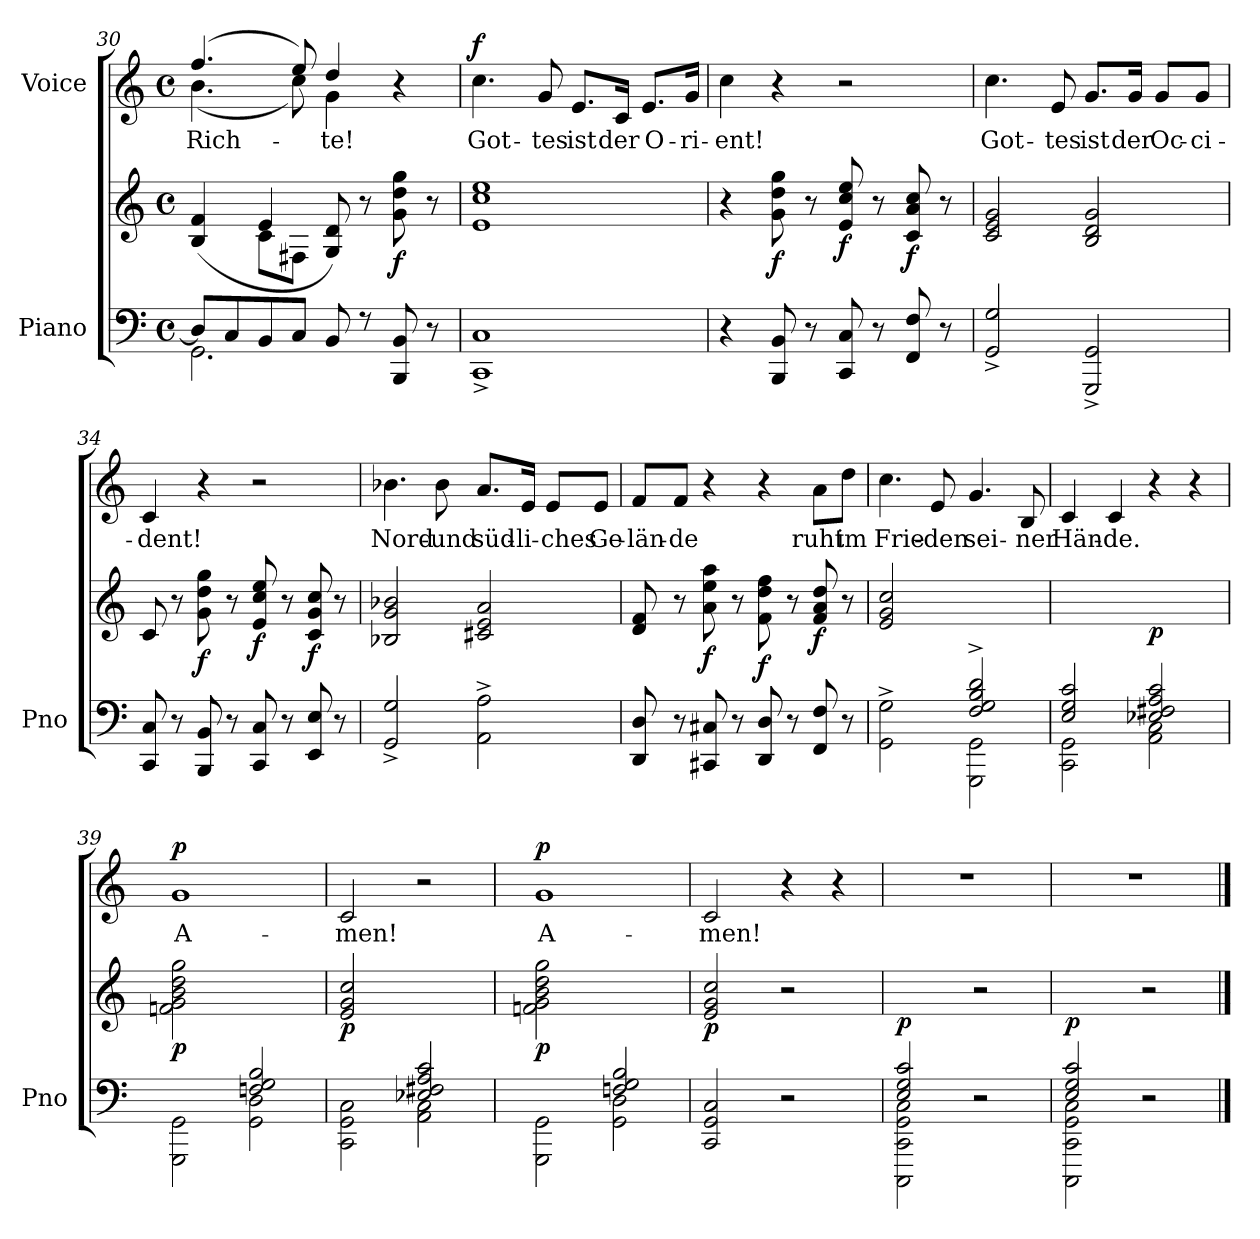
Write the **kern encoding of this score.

**kern	**kern	**dynam	**kern	**text	**dynam
*part2	*part2	*part2	*part1	*part1	*part1
*staff3	*staff2	*staff2/3	*staff1	*staff1	*staff1
*I"Piano	*	*	*I"Voice	*	*
*I'Pno	*	*	*	*	*
*clefF4	*clefG2	*	*clefG2	*	*
*k[]	*k[]	*	*k[]	*	*
*M4/4	*M4/4	*	*M4/4	*	*
*met(c)	*met(c)	*	*met(c)	*	*
=30	=30	=30	=30	=30	=30
*^	*^	*	*^	*	*
8D/L]	2.GG\	(4B/ 4f/	4ryy	.	(4.ff/	(4.b\	Rich-	.
8C/	.	.	.	.	.	.	.	.
8BB/	.	4e/	8c\L	.	.	.	.	.
8C/J	.	.	8F#X\J	.	8ee/)	8cc\)	.	.
8BB/	.	8G/ 8d/)	2ryy	.	4dd/	4g\	-te!	.
8r	.	8r	.	.	.	.	.	.
!	!	!	!	!LO:DY:b	!	!	!	!
8BBB/ 8BB/	4ryy	8g\ 8dd\ 8gg\	.	f	4r	4ryy	.	.
8r	.	8r	.	.	.	.	.	.
*v	*v	*	*	*	*v	*v	*	*
*	*v	*v	*	*	*	*
=31	=31	=31	=31	=31	=31
!	!	!	!	!	!LO:DY:a
1CC^> 1C^>	1e 1cc 1ee	.	4.cc\	Got-	f
.	.	.	8g/	-tes	.
.	.	.	8.e/L	ist	.
.	.	.	16c/Jk	der	.
.	.	.	8.e/L	O-	.
.	.	.	16g/Jk	-ri-	.
=32	=32	=32	=32	=32	=32
4r	4r	.	4cc\	-ent!	.
!	!	!LO:DY:b	!	!	!
8BBB/ 8BB/	8g\ 8dd\ 8gg\	f	4r	.	.
8r	8r	.	.	.	.
!	!	!LO:DY:b	!	!	!
8CC/ 8C/	8e/ 8cc/ 8ee/	f	2r	.	.
8r	8r	.	.	.	.
!	!	!LO:DY:b	!	!	!
8FF/ 8F/	8c/ 8a/ 8cc/	f	.	.	.
8r	8r	.	.	.	.
=33	=33	=33	=33	=33	=33
2GG/^> 2G/^>	2c/ 2e/ 2g/	.	4.cc\	Got-	.
.	.	.	8e/	-tes	.
2GGG/^> 2GG/^>	2B/ 2d/ 2g/	.	8.g/L	ist	.
.	.	.	16g/Jk	der	.
.	.	.	8g/L	Oc-	.
.	.	.	8g/J	-ci-	.
=34	=34	=34	=34	=34	=34
8CC/ 8C/	8c/	.	4c/	-dent!	.
8r	8r	.	.	.	.
!	!	!LO:DY:b	!	!	!
8BBB/ 8BB/	8g\ 8dd\ 8gg\	f	4r	.	.
8r	8r	.	.	.	.
!	!	!LO:DY:b	!	!	!
8CC/ 8C/	8e/ 8cc/ 8ee/	f	2r	.	.
8r	8r	.	.	.	.
!	!	!LO:DY:b	!	!	!
8EE/ 8E/	8c/ 8g/ 8cc/	f	.	.	.
8r	8r	.	.	.	.
=35	=35	=35	=35	=35	=35
2GG/^> 2G/^>	2B-X/ 2g/ 2b-X/	.	4.b-X\	Nord-	.
.	.	.	8b-\	-und	.
2AA\^> 2A\^>	2c#X/ 2e/ 2a/	.	8.a/L	süd-	.
.	.	.	16e/Jk	-li-	.
.	.	.	8e/L	-ches	.
.	.	.	8e/J	Ge-	.
=36	=36	=36	=36	=36	=36
8DD/ 8D/	8d/ 8f/	.	8f/L	-län-	.
8r	8r	.	8f/J	-de	.
!	!	!LO:DY:b	!	!	!
8CC#X/ 8C#X/	8a\ 8ee\ 8aa\	f	4r	.	.
8r	8r	.	.	.	.
!	!	!LO:DY:b	!	!	!
8DD/ 8D/	8f\ 8dd\ 8ff\	f	4r	.	.
8r	8r	.	.	.	.
!	!	!LO:DY:b	!	!	!
8FF/ 8F/	8f/ 8a/ 8dd/	f	8a\L	ruht	.
8r	8r	.	8dd\J	im	.
=37	=37	=37	=37	=37	=37
*^	*	*	*	*	*
2ryy	2GG\^> 2G\^>	2e/ 2g/ 2cc/	.	4.cc\	Frie-	.
.	.	.	.	8e/	-den	.
2F/^> 2G/^> 2B/^> 2d/^>	2GGG\ 2GG\	2ryy	.	4.g/	sei-	.
.	.	.	.	8B/	-ner	.
=38	=38	=38	=38	=38	=38	=38
2E/ 2G/ 2c/	2CC\ 2GG\	2ryy	.	4c/	Hän-	.
.	.	.	.	4c/	-de.	.
!	!	!	!LO:DY:b	!	!	!
2E-X/ 2F#X/ 2A/ 2c/	2AA\ 2C\	2ryy	p	4r	.	.
.	.	.	.	4r	.	.
=39	=39	=39	=39	=39	=39	=39
!	!	!	!LO:DY:b	!	!	!LO:DY:a
2ryy	2GGG\ 2GG\	2fn\ 2g\ 2b\ 2dd\ 2gg\	p	1g	A-	p
2Fn/ 2G/ 2B/	2GG\ 2D\	2ryy	.	.	.	.
=40	=40	=40	=40	=40	=40	=40
!	!	!	!LO:DY:b	!	!	!
2ryy	2CC\ 2GG\ 2C\	2e/ 2g/ 2cc/	p	2c/	-men!	.
2E-X/ 2F#X/ 2A/ 2c/	2AA\ 2C\	2ryy	.	2r	.	.
=41	=41	=41	=41	=41	=41	=41
!	!	!	!LO:DY:b	!	!	!LO:DY:a
2ryy	2GGG\ 2GG\	2fn\ 2g\ 2b\ 2dd\ 2gg\	p	1g	A-	p
2Fn/ 2G/ 2B/	2GG\ 2D\	2ryy	.	.	.	.
=42	=42	=42	=42	=42	=42	=42
!	!	!	!LO:DY:b	!	!	!
*v	*v	*	*	*	*	*
2CC/ 2GG/ 2C/	2e/ 2g/ 2cc/	p	2c/	-men!	.
2r	2r	.	4r	.	.
.	.	.	4r	.	.
=43	=43	=43	=43	=43	=43
*^	*	*	*	*	*
!	!	!	!LO:DY:b	!	!	!
2E/ 2G/ 2c/	2CCC\ 2CC\ 2GG\ 2C\	2ryy	p	1r	.	.
2ryy	2r	2r	.	.	.	.
=44	=44	=44	=44	=44	=44	=44
*	*^	*	*	*	*	*
!	!	!	!	!LO:DY:b	!	!	!
2E/ 2G/ 2c/	2CCC\ 2CC\ 2GG\ 2C\	2ryy	2ryy	p	1r	.	.
2ryy	2r	2ryy	2r	.	.	.	.
*v	*v	*v	*	*	*	*	*
==	==	==	==	==	==
*-	*-	*-	*-	*-	*-
